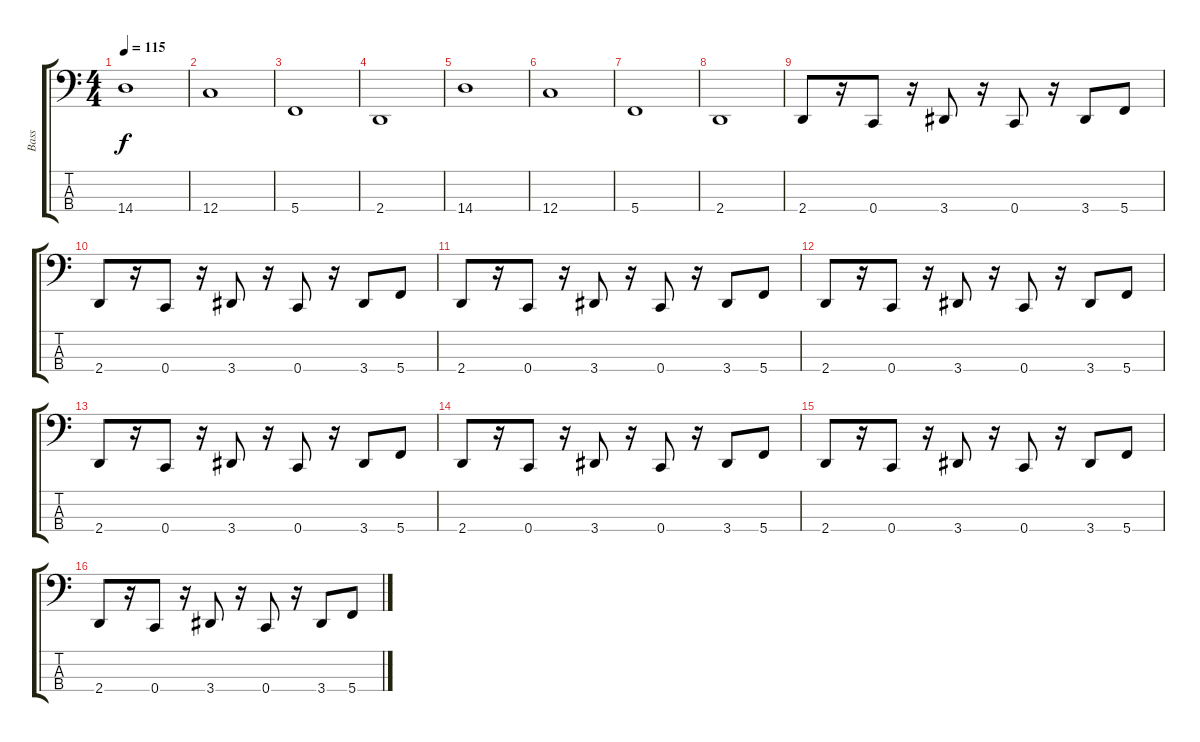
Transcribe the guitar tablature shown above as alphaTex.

\track ("Bass" "Bass") {instrument slapbass2}
\staff {score tabs}
\tuning (F2 C2 G1 C1) {hide}
\ts (4 4)
\tempo 115
\clef f4
\ks c
14.4.1{dy f} |
12.4.1 |
5.4.1 |
2.4.1 |
14.4.1 |
12.4.1 |
5.4.1 |
2.4.1 |
2.4.8 r.16 0.4.8 r.16 3.4.8 r.16 0.4.8 r.16 3.4.8 5.4.8 |
2.4.8 r.16 0.4.8 r.16 3.4.8 r.16 0.4.8 r.16 3.4.8 5.4.8 |
2.4.8 r.16 0.4.8 r.16 3.4.8 r.16 0.4.8 r.16 3.4.8 5.4.8 |
2.4.8 r.16 0.4.8 r.16 3.4.8 r.16 0.4.8 r.16 3.4.8 5.4.8 |
2.4.8 r.16 0.4.8 r.16 3.4.8 r.16 0.4.8 r.16 3.4.8 5.4.8 |
2.4.8 r.16 0.4.8 r.16 3.4.8 r.16 0.4.8 r.16 3.4.8 5.4.8 |
2.4.8 r.16 0.4.8 r.16 3.4.8 r.16 0.4.8 r.16 3.4.8 5.4.8 |
2.4.8 r.16 0.4.8 r.16 3.4.8 r.16 0.4.8 r.16 3.4.8 5.4.8
